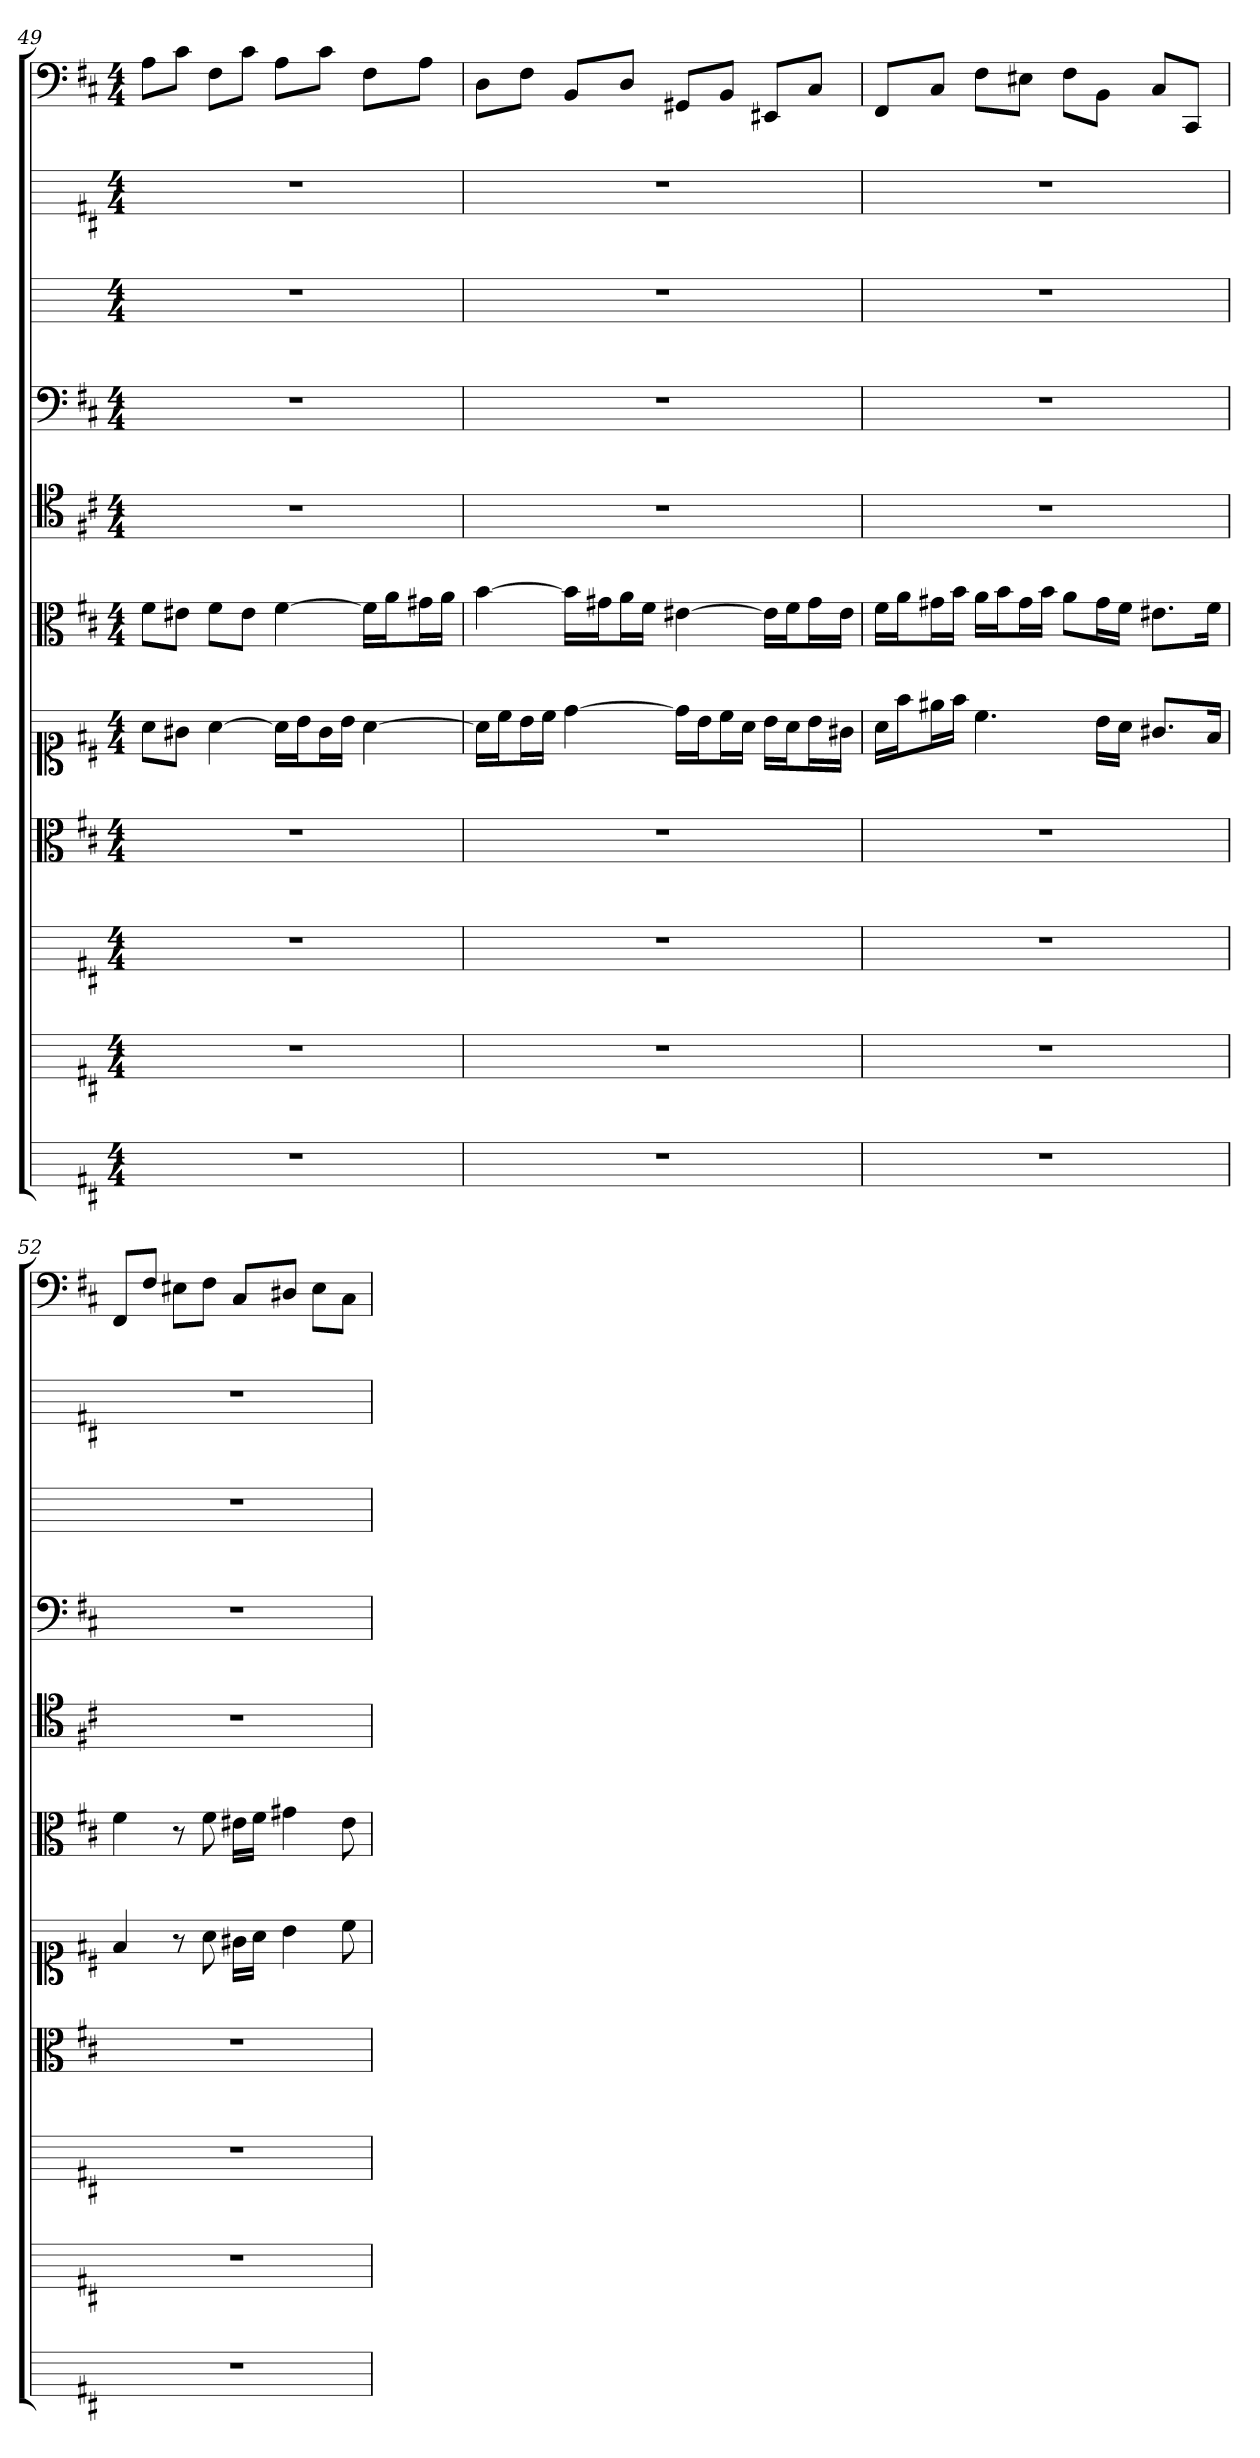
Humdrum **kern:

**kern	**kern	**kern	**kern	**kern	**kern	**kern	**kern	**kern	**kern	**kern
*part11	*part10	*part9	*part8	*part7	*part6	*part5	*part4	*part3	*part2	*part1
*staff11	*staff10	*staff9	*staff8	*staff7	*staff6	*staff5	*staff4	*staff3	*staff2	*staff1
*	*	*	*clefC3	*clefC1	*clefC3	*clefC4	*clefF4	*	*	*clefF4
*k[f#c#]	*k[f#c#]	*k[f#c#]	*k[f#c#]	*k[f#c#]	*k[f#c#]	*k[f#c#]	*k[f#c#]	*k[]	*k[f#c#]	*k[f#c#]
*D:	*D:	*D:	*D:	*D:	*D:	*D:	*D:	*	*D:	*D:
*M4/4	*M4/4	*M4/4	*M4/4	*M4/4	*M4/4	*M4/4	*M4/4	*M4/4	*M4/4	*M4/4
=49	=49	=49	=49	=49	=49	=49	=49	=49	=49	=49
1r	1r	1r	1r	8a\L	8f#\L	1r	1r	1r	1r	8A\L
.	.	.	.	8g#X\J	8e#X\J	.	.	.	.	8c#\J
.	.	.	.	[4a	8f#\L	.	.	.	.	8F#\L
.	.	.	.	.	8e#\J	.	.	.	.	8c#\J
.	.	.	.	16a\LL]	[4f#	.	.	.	.	8A\L
.	.	.	.	16b\J	.	.	.	.	.	.
.	.	.	.	16g#\L	.	.	.	.	.	8c#\J
.	.	.	.	16b\JJ	.	.	.	.	.	.
.	.	.	.	[4a	16f#\LL]	.	.	.	.	8F#\L
.	.	.	.	.	16a\J	.	.	.	.	.
.	.	.	.	.	16g#X\L	.	.	.	.	8A\J
.	.	.	.	.	16a\JJ	.	.	.	.	.
=50	=50	=50	=50	=50	=50	=50	=50	=50	=50	=50
1r	1r	1r	1r	16a\LL]	[4b	1r	1r	1r	1r	8D\L
.	.	.	.	16cc#\J	.	.	.	.	.	.
.	.	.	.	16b\L	.	.	.	.	.	8F#\J
.	.	.	.	16cc#\JJ	.	.	.	.	.	.
.	.	.	.	[4dd	16b\LL]	.	.	.	.	8BB/L
.	.	.	.	.	16g#X\J	.	.	.	.	.
.	.	.	.	.	16a\L	.	.	.	.	8D/J
.	.	.	.	.	16f#\JJ	.	.	.	.	.
.	.	.	.	16dd\LL]	[4e#X	.	.	.	.	8GG#X/L
.	.	.	.	16b\J	.	.	.	.	.	.
.	.	.	.	16cc#\L	.	.	.	.	.	8BB/J
.	.	.	.	16a\JJ	.	.	.	.	.	.
.	.	.	.	16b\LL	16e#\LL]	.	.	.	.	8EE#X/L
.	.	.	.	16a\J	16f#\J	.	.	.	.	.
.	.	.	.	16b\L	16g#\L	.	.	.	.	8C#/J
.	.	.	.	16g#X\JJ	16e#\JJ	.	.	.	.	.
=51	=51	=51	=51	=51	=51	=51	=51	=51	=51	=51
1r	1r	1r	1r	16a\LL	16f#\LL	1r	1r	1r	1r	8FF#/L
.	.	.	.	16ff#\J	16a\J	.	.	.	.	.
.	.	.	.	16ee#X\L	16g#X\L	.	.	.	.	8C#/J
.	.	.	.	16ff#\JJ	16b\JJ	.	.	.	.	.
.	.	.	.	4.cc#	16a\LL	.	.	.	.	8F#\L
.	.	.	.	.	16b\J	.	.	.	.	.
.	.	.	.	.	16g#\L	.	.	.	.	8E#X\J
.	.	.	.	.	16b\JJ	.	.	.	.	.
.	.	.	.	.	8a\L	.	.	.	.	8F#\L
.	.	.	.	16b\LL	16g#\L	.	.	.	.	8BB\J
.	.	.	.	16a\JJ	16f#\JJ	.	.	.	.	.
.	.	.	.	8.g#X/L	8.e#X\L	.	.	.	.	8C#/L
.	.	.	.	.	.	.	.	.	.	8CC#/J
.	.	.	.	16f#/Jk	16f#\Jk	.	.	.	.	.
=52	=52	=52	=52	=52	=52	=52	=52	=52	=52	=52
1r	1r	1r	1r	4f#	4f#	1r	1r	1r	1r	8FF#/L
.	.	.	.	.	.	.	.	.	.	8F#/J
.	.	.	.	8r	8r	.	.	.	.	8E#X\L
.	.	.	.	8a	8f#	.	.	.	.	8F#\J
.	.	.	.	16g#X\LL	16e#X\LL	.	.	.	.	8C#/L
.	.	.	.	16a\JJ	16f#\JJ	.	.	.	.	.
.	.	.	.	4b	4g#X	.	.	.	.	8D#X/J
.	.	.	.	.	.	.	.	.	.	8E#\L
.	.	.	.	8cc#	8e#	.	.	.	.	8C#\J
=	=	=	=	=	=	=	=	=	=	=
*-	*-	*-	*-	*-	*-	*-	*-	*-	*-	*-
